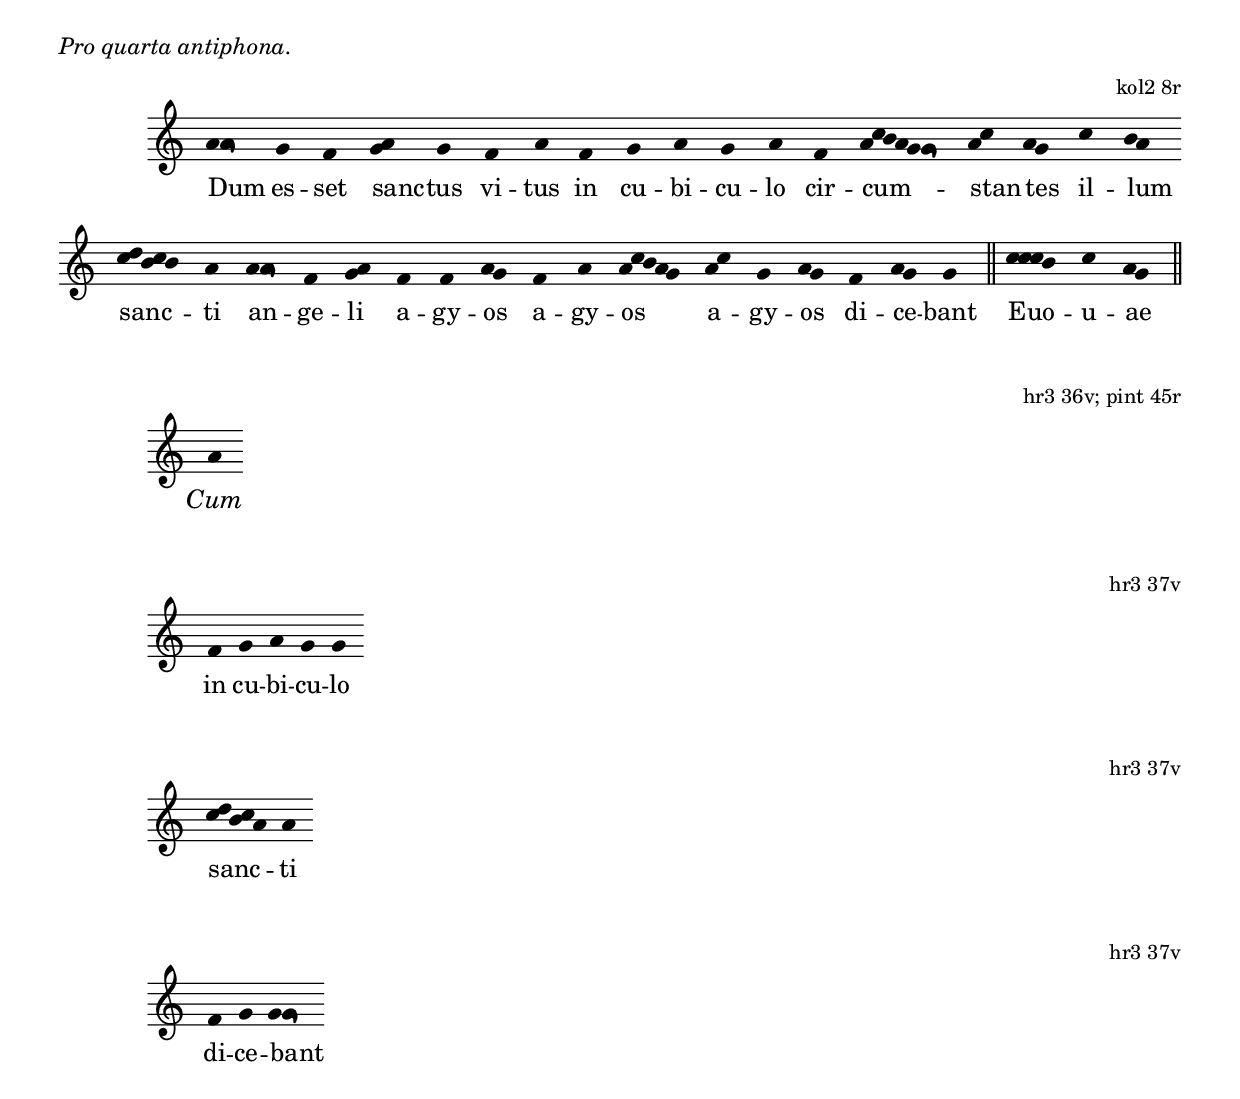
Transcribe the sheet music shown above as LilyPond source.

\version "2.19.32"

\include "../lib/synopsis.ily"

\markup\italic{
  Pro quarta antiphona.
}

\score {
  \transpose c c' {
    \plainchant
    \melisma { a \strophicus a } \bar "" g f \bar "" \melisma { g a } g \bar "" f a \bar "" f \bar "" g a g a \bar ""
    f \melisma { a c' b a g \strophicus g } \melisma { a c' } \melisma { a g } \bar "" c' \bar "" \melisma { b a } \bar "" \melisma { c' d' b c' b } a \bar "" \melisma { a \strophicus a } f \melisma { g a } \bar ""
    f f \melisma { a g } \bar "" f a \melisma { a c' b a g } \bar "" \melisma { a c' } g \melisma { a g } \bar "" f \melisma { a g } g \bar "||"

    \melisma { c' c' c' b } c' \melisma { a g } \bar "||"
  }
  \addlyrics {
    Dum es -- set sanc -- tus vi -- tus in cu -- bi -- cu -- lo
    cir -- cum -- stan -- tes il -- lum sanc -- ti an -- ge -- li
    a -- gy -- os a -- gy -- os a -- gy -- os di -- ce -- bant

    Euo -- u -- ae
  }
  \header {
    fontes = "kol2 8r"
  }
}

\score {
  \transpose c c' {
    \plainchant
    a
  }
  \addlyrics {
    \lyrit Cum \lyrrev
  }
  \header {
    fontes = "hr3 36v; pint 45r"
  }
}

\score {
  \transpose c c' {
    \plainchant
    f g a g g
  }
  \addlyrics {
    in cu -- bi -- cu -- lo
  }
  \header {
    fontes = "hr3 37v"
  }
}

\score {
  \transpose c c' {
    \plainchant
    \melisma { c' d' b c' a } a
  }
  \addlyrics {
    sanc -- ti
  }
  \header {
    fontes = "hr3 37v"
  }
}

\score {
  \transpose c c' {
    \plainchant
    f g \melisma { g \strophicus g }
  }
  \addlyrics {
    di -- ce -- bant
  }
  \header {
    fontes = "hr3 37v"
  }
}
